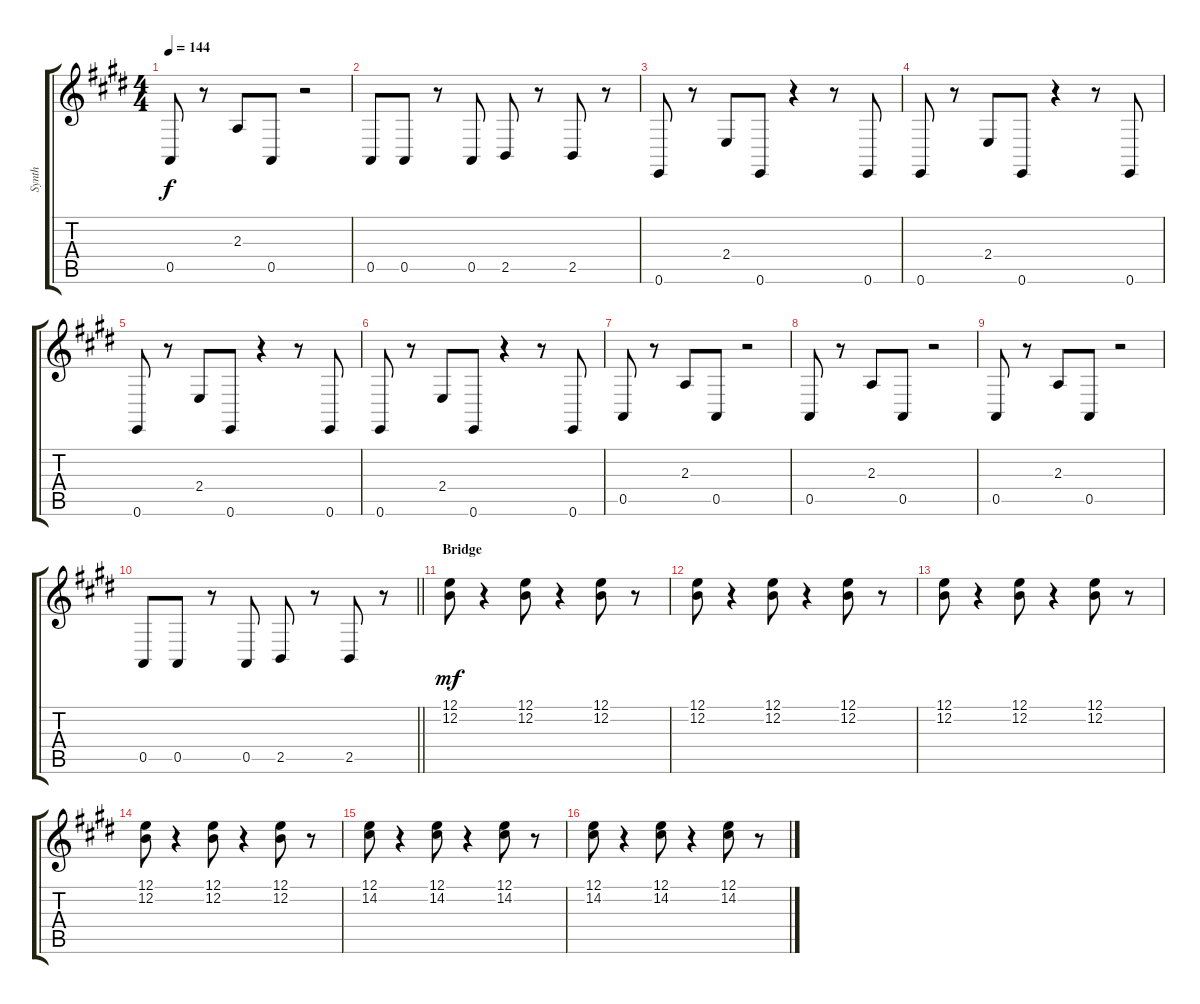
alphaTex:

\track ("Synth" "Synth") {instrument baritonesax}
\staff {score tabs}
\tuning (E4 B3 G3 D3 A2 E2) {hide}
\ts (4 4)
\tempo 144
\clef g2
\ks e
0.5.8{dy f} r.8 2.3.8 0.5.8 r.2 |
0.5.8 0.5.8 r.8 0.5.8 2.5.8 r.8 2.5.8 r.8 |
0.6.8 r.8 2.4.8 0.6.8 r.4 r.8 0.6.8 |
0.6.8 r.8 2.4.8 0.6.8 r.4 r.8 0.6.8 |
0.6.8 r.8 2.4.8 0.6.8 r.4 r.8 0.6.8 |
0.6.8 r.8 2.4.8 0.6.8 r.4 r.8 0.6.8 |
0.5.8 r.8 2.3.8 0.5.8 r.2 |
0.5.8 r.8 2.3.8 0.5.8 r.2 |
0.5.8 r.8 2.3.8 0.5.8 r.2 |
\barLineRight lightlight
0.5.8 0.5.8 r.8 0.5.8 2.5.8 r.8 2.5.8 r.8{volume 5 instrument lead1square} |
\section ("" "Bridge")
(12.1 12.2).8{dy mf} r.4 (12.1 12.2).8 r.4 (12.1 12.2).8 r.8 |
(12.1 12.2).8 r.4 (12.1 12.2).8 r.4 (12.1 12.2).8 r.8 |
(12.1 12.2).8 r.4 (12.1 12.2).8 r.4 (12.1 12.2).8 r.8 |
(12.1 12.2).8 r.4 (12.1 12.2).8 r.4 (12.1 12.2).8 r.8 |
(12.1 14.2).8 r.4 (12.1 14.2).8 r.4 (12.1 14.2).8 r.8 |
(12.1 14.2).8 r.4 (12.1 14.2).8 r.4 (12.1 14.2).8 r.8
